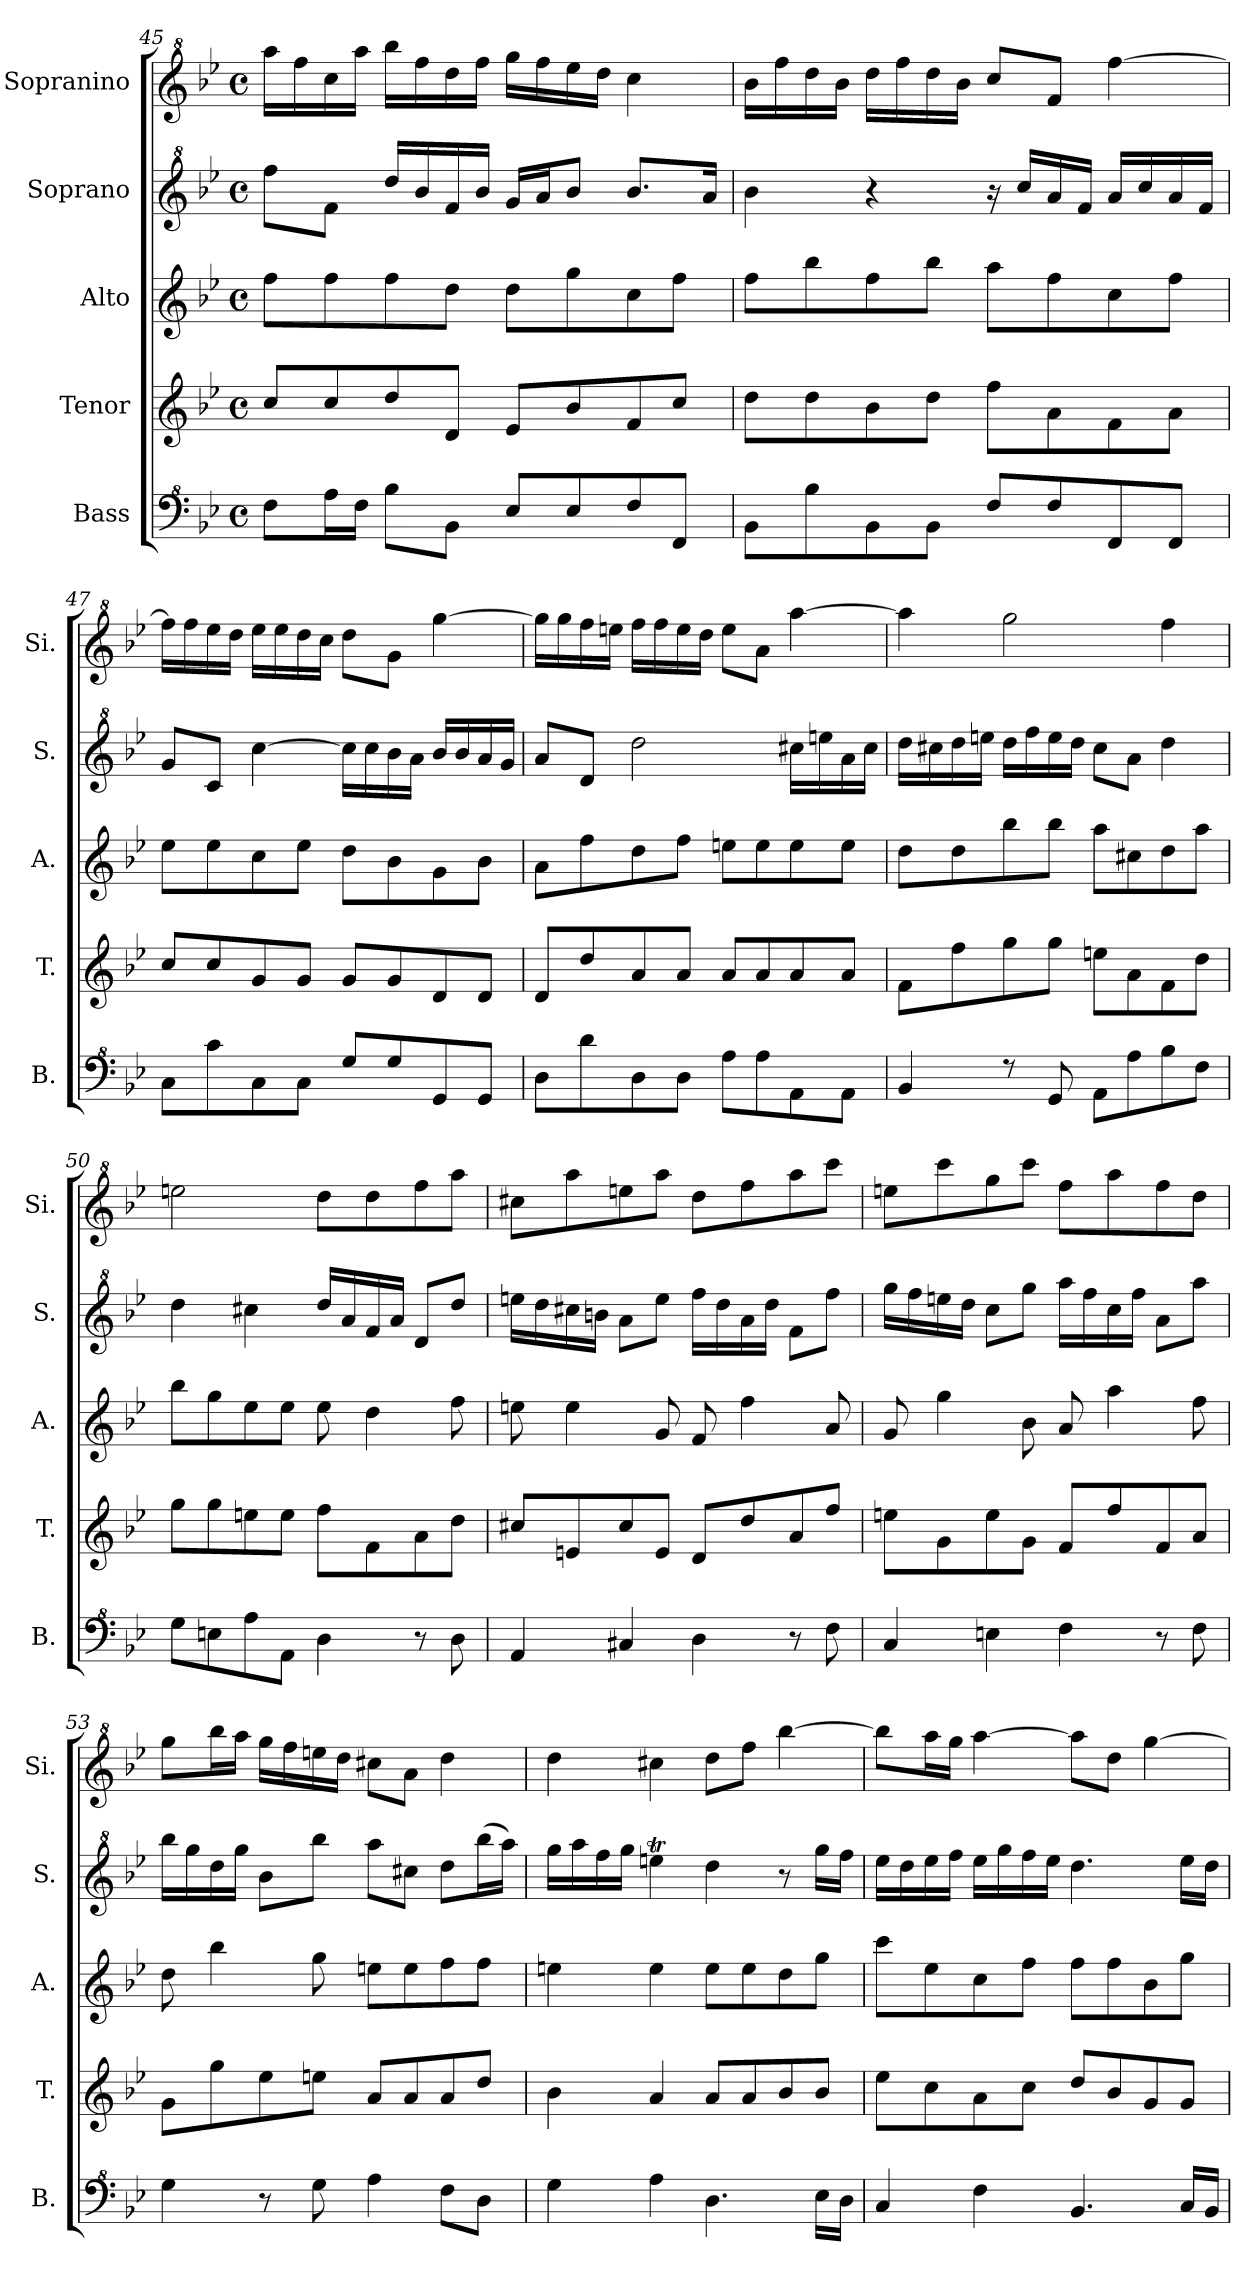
**kern	**kern	**kern	**kern	**kern
*part5	*part4	*part3	*part2	*part1
*staff5	*staff4	*staff3	*staff2	*staff1
*I"Bass	*I"Tenor	*I"Alto	*I"Soprano	*I"Sopranino
*I'B.	*I'T.	*I'A.	*I'S.	*I'Si.
*clefF^4	*clefG2	*clefG2	*clefG^2	*clefG^2
*k[b-e-]	*k[b-e-]	*k[b-e-]	*k[b-e-]	*k[b-e-]
*M4/4	*M4/4	*M4/4	*M4/4	*M4/4
*met(c)	*met(c)	*met(c)	*met(c)	*met(c)
=45	=45	=45	=45	=45
8f\L	8cc/L	8ff\L	8fff\L	16aaa\LL
.	.	.	.	16fff\
16a\L	8cc/	8ff\	8ff\J	16ccc\
16f\JJ	.	.	.	16aaa\JJ
8b-\L	8dd/	8ff\	16ddd/LL	16bbb-\LL
.	.	.	16bb-/	16fff\
8B-\J	8d/J	8dd\J	16ff/	16ddd\
.	.	.	16bb-/JJ	16fff\JJ
8e-/L	8e-/L	8dd\L	16gg/LL	16ggg\LL
.	.	.	16aa/J	16fff\
8e-/	8b-/	8gg\	8bb-/J	16eee-\
.	.	.	.	16ddd\JJ
8f/	8f/	8cc\	8.bb-/L	4ccc\
8F/J	8cc/J	8ff\J	.	.
.	.	.	16aa/Jk	.
=46	=46	=46	=46	=46
8B-\L	8dd\L	8ff\L	4bb-\	16bb-\LL
.	.	.	.	16fff\
8b-\	8dd\	8bb-\	.	16ddd\
.	.	.	.	16bb-\JJ
8B-\	8b-\	8ff\	4r	16ddd\LL
.	.	.	.	16fff\
8B-\J	8dd\J	8bb-\J	.	16ddd\
.	.	.	.	16bb-\JJ
8f/L	8ff\L	8aa\L	16r	8ccc/L
.	.	.	16ccc/LL	.
8f/	8a\	8ff\	16aa/	8ff/J
.	.	.	16ff/JJ	.
8F/	8f\	8cc\	16aa/LL	[4fff\
.	.	.	16ccc/	.
8F/J	8a\J	8ff\J	16aa/	.
.	.	.	16ff/JJ	.
=47	=47	=47	=47	=47
8c\L	8cc/L	8ee-\L	8gg/L	16fff\LL]
.	.	.	.	16fff\
8cc\	8cc/	8ee-\	8cc/J	16eee-\
.	.	.	.	16ddd\JJ
8c\	8g/	8cc\	[4ccc\	16eee-\LL
.	.	.	.	16eee-\
8c\J	8g/J	8ee-\J	.	16ddd\
.	.	.	.	16ccc\JJ
8g/L	8g/L	8dd\L	16ccc\LL]	8ddd\L
.	.	.	16ccc\	.
8g/	8g/	8b-\	16bb-\	8gg\J
.	.	.	16aa\JJ	.
8G/	8d/	8g\	16bb-/LL	[4ggg\
.	.	.	16bb-/	.
8G/J	8d/J	8b-\J	16aa/	.
.	.	.	16gg/JJ	.
=48	=48	=48	=48	=48
8d\L	8d/L	8a\L	8aa/L	16ggg\LL]
.	.	.	.	16ggg\
8dd\	8dd/	8ff\	8dd/J	16fff\
.	.	.	.	16eeen\JJ
8d\	8a/	8dd\	2ddd\	16fff\LL
.	.	.	.	16fff\
8d\J	8a/J	8ff\J	.	16eee\
.	.	.	.	16ddd\JJ
8a\L	8a/L	8een\L	.	8eee\L
8a\	8a/	8ee\	.	8aa\J
8A\	8a/	8ee\	16ccc#X\LL	[4aaa\
.	.	.	16eeen\	.
8A\J	8a/J	8ee\J	16aa\	.
.	.	.	16ccc#\JJ	.
!!LO:PB:g=z
=49	=49	=49	=49	=49
4B-/	8f\L	8dd\L	16ddd\LL	4aaa\]
.	.	.	16ccc#X\	.
.	8ff\	8dd\	16ddd\	.
.	.	.	16eeen\JJ	.
8rf	8gg\	8bb-\	16ddd\LL	2ggg\
.	.	.	16fff\	.
8G/	8gg\J	8bb-\J	16eee\	.
.	.	.	16ddd\JJ	.
8A\L	8een\L	8aa\L	8ccc#\L	.
8a\	8a\	8cc#X\	8aa\J	.
8b-\	8f\	8dd\	4ddd\	4fff\
8f\J	8dd\J	8aa\J	.	.
=50	=50	=50	=50	=50
8g\L	8gg\L	8bb-\L	4ddd\	2eeen\
8en\	8gg\	8gg\	.	.
8a\	8een\	8ee-\	4ccc#X\	.
8A\J	8ee\J	8ee-\J	.	.
4d\	8ff\L	8ee-\	16ddd/LL	8ddd\L
.	.	.	16aa/	.
.	8f\	4dd\	16ff/	8ddd\
.	.	.	16aa/JJ	.
8r	8a\	.	8dd/L	8fff\
8d\	8dd\J	8ff\	8ddd/J	8aaa\J
=51	=51	=51	=51	=51
4A/	8cc#X/L	8een\	16eeen\LL	8ccc#X\L
.	.	.	16ddd\	.
.	8en/	4ee\	16ccc#X\	8aaa\
.	.	.	16bbn\JJ	.
4c#X/	8cc#/	.	8aa\L	8eeen\
.	8e/J	8g/	8eee\J	8aaa\J
4d\	8d/L	8f/	16fff\LL	8ddd\L
.	.	.	16ddd\	.
.	8dd/	4ff\	16aa\	8fff\
.	.	.	16ddd\JJ	.
8r	8a/	.	8ff\L	8aaa\
8f\	8ff/J	8a/	8fff\J	8cccc\J
=52	=52	=52	=52	=52
4c/	8een\L	8g/	16ggg\LL	8eeen\L
.	.	.	16fff\	.
.	8g\	4gg\	16eeen\	8cccc\
.	.	.	16ddd\JJ	.
4en\	8ee\	.	8ccc\L	8ggg\
.	8g\J	8b-\	8ggg\J	8cccc\J
4f\	8f/L	8a/	16aaa\LL	8fff\L
.	.	.	16fff\	.
.	8ff/	4aa\	16ccc\	8aaa\
.	.	.	16fff\JJ	.
8r	8f/	.	8aa\L	8fff\
8f\	8a/J	8ff\	8aaa\J	8ddd\J
=53	=53	=53	=53	=53
4g\	8g\L	8dd\	16bbb-\LL	8ggg\L
.	.	.	16ggg\	.
.	8gg\	4bb-\	16ddd\	16bbb-\L
.	.	.	16ggg\JJ	16aaa\JJ
8r	8ee-\	.	8bb-\L	16ggg\LL
.	.	.	.	16fff\
8g\	8een\J	8gg\	8bbb-\J	16eeen\
.	.	.	.	16ddd\JJ
4a\	8a/L	8een\L	8aaa\L	8ccc#X\L
.	8a/	8ee\	8ccc#X\J	8aa\J
8f\L	8a/	8ff\	8ddd\L	4ddd\
8d\J	8dd/J	8ff\J	(>16bbb-\L	.
.	.	.	16aaa\JJ)	.
=54	=54	=54	=54	=54
4g\	4b-\	4een\	16ggg\LL	4ddd\
.	.	.	16aaa\	.
.	.	.	16fff\	.
.	.	.	16ggg\JJ	.
4a\	4a/	4ee\	4eeent\	4ccc#X\
4.d\	8a/L	8ee\L	4ddd\	8ddd\L
.	8a/	8ee\	.	8fff\J
.	8b-/	8dd\	8r	[4bbb-\
16e-\LL	8b-/J	8gg\J	16ggg\LL	.
16d\JJ	.	.	16fff\JJ	.
=55	=55	=55	=55	=55
4c/	8ee-\L	8ccc\L	16eee-\LL	8bbb-\L]
.	.	.	16ddd\	.
.	8cc\	8ee-\	16eee-\	16aaa\L
.	.	.	16fff\JJ	16ggg\JJ
4f\	8a\	8cc\	16eee-\LL	[4aaa\
.	.	.	16ggg\	.
.	8cc\J	8ff\J	16fff\	.
.	.	.	16eee-\JJ	.
4.B-/	8dd/L	8ff\L	4.ddd\	8aaa\L]
.	8b-/	8ff\	.	8ddd\J
.	8g/	8b-\	.	[4ggg\
16c/LL	8g/J	8gg\J	16eee-\LL	.
16B-/JJ	.	.	16ddd\JJ	.
=	=	=	=	=
*-	*-	*-	*-	*-
